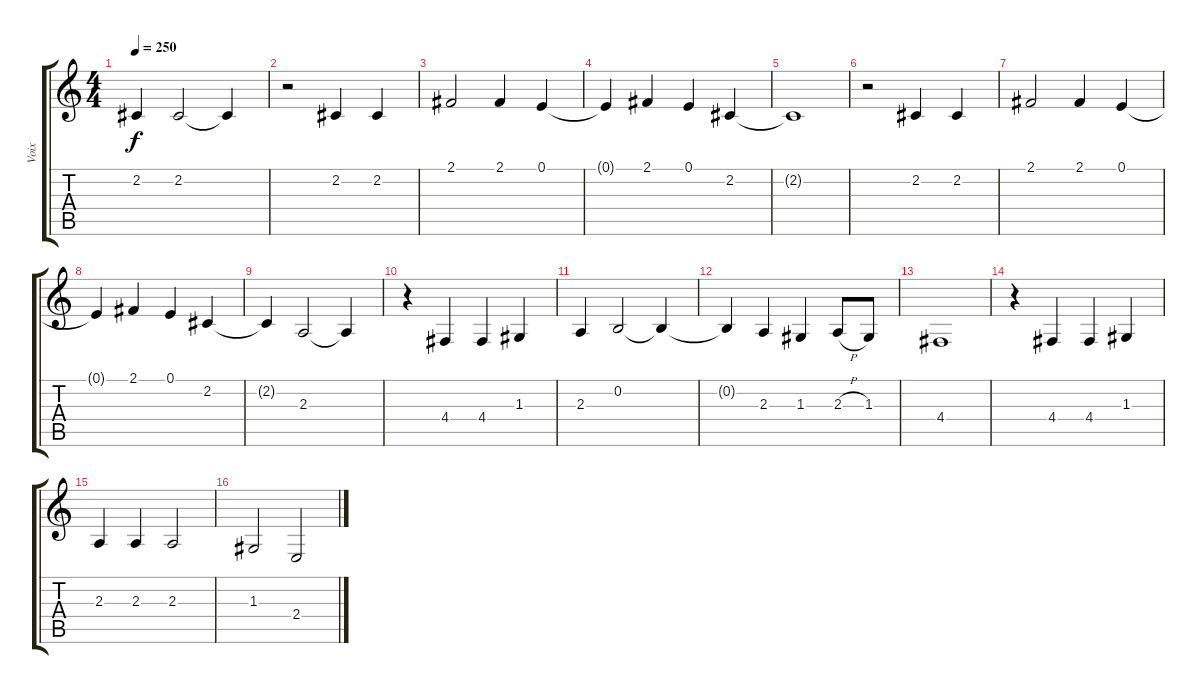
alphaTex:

\track ("Voix" "Voix") {instrument sopranosax}
\staff {score tabs}
\tuning (E4 B3 G3 D3 A2 E2) {hide}
\ts (4 4)
\tempo 250
\clef g2
\ks c
2.2{t}.4{dy f} 2.2.2 2.2{t}.4 |
r.2 2.2.4 2.2.4 |
2.1.2 2.1.4 0.1.4 |
0.1{t}.4 2.1.4 0.1.4 2.2.4 |
2.2{t}.1 |
r.2 2.2.4 2.2.4 |
2.1.2 2.1.4 0.1.4 |
0.1{t}.4 2.1.4 0.1.4 2.2.4 |
2.2{t}.4 2.3.2 2.3{t}.4 |
r.4 4.4.4 4.4.4 1.3.4 |
2.3.4 0.2.2 0.2{t}.4 |
0.2{t}.4 2.3.4 1.3.4 2.3{h}.8 1.3.8 |
4.4.1 |
r.4 4.4.4 4.4.4 1.3.4 |
2.3.4 2.3.4 2.3.2 |
1.3.2 2.4.2
